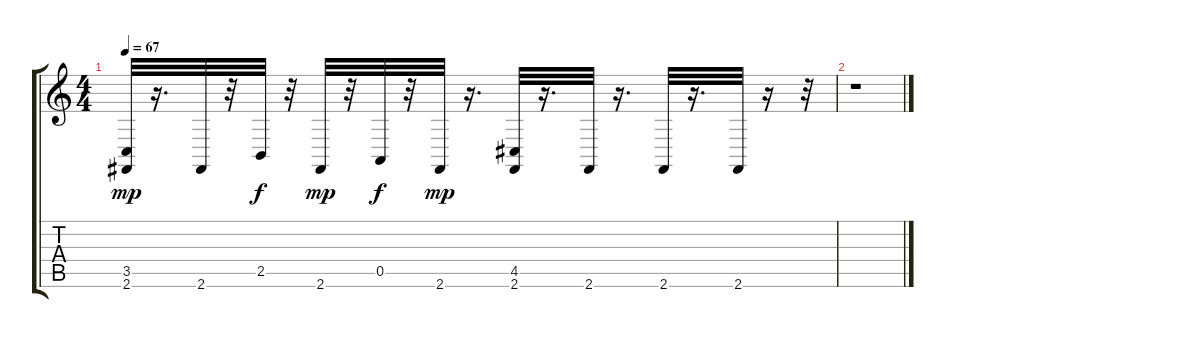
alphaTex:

\track "" {instrument acousticgrandpiano}
\staff {score tabs}
\tuning (E4 B3 G3 D3 A2 E2) {hide}
\ts (4 4)
\tempo 67
\clef g2
\ks c
(3.5 2.6).32{dy mp} r.16{d} 2.6.32 r.32 2.5.32{dy f} r.32 2.6.32{dy mp} r.32 0.5.32{dy f} r.32 2.6.32{dy mp} r.16{d} (4.5 2.6).32 r.16{d} 2.6.32 r.16{d} 2.6.32 r.16{d} 2.6.32 r.16 r.32 |
r.1
